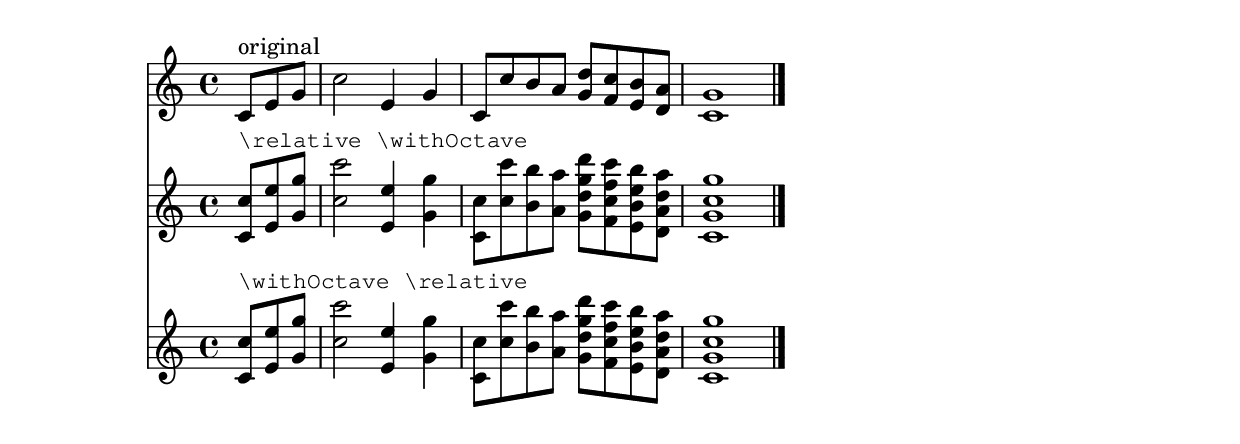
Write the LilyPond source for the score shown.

\version "2.17.97"

\header {
  texidoc = "@code{make-relative} can make relativization on music
function calls behave as one would expect from looking at the
function's arguments rather than at the actually resulting
expressions.  This regtest defines an example function
@code{\\withOctave} which works equally well inside and outside of
@code{\\relative}." 
}

withOctave =
#(define-music-function (parser location music)
  (ly:music?)
  (make-relative
   (music) music
   #{ \context Bottom << $music \transpose c c' $music >> #}))

mus = {
  \partial 4. c'8 e g |
  c2 e,4 g |
  c,8 c' b a <g d'> <f c'> <e b'> <d a'> |
  <c g'>1 | \bar "|."
}

<<
  \relative \new Staff { <>^"original" \mus }
  \relative \new Staff { <>^\markup \typewriter "\\relative \\withOctave"
			 \withOctave \mus }
  \new Staff { <>^\markup \typewriter "\\withOctave \\relative"
	       \withOctave \relative \mus }
>>
